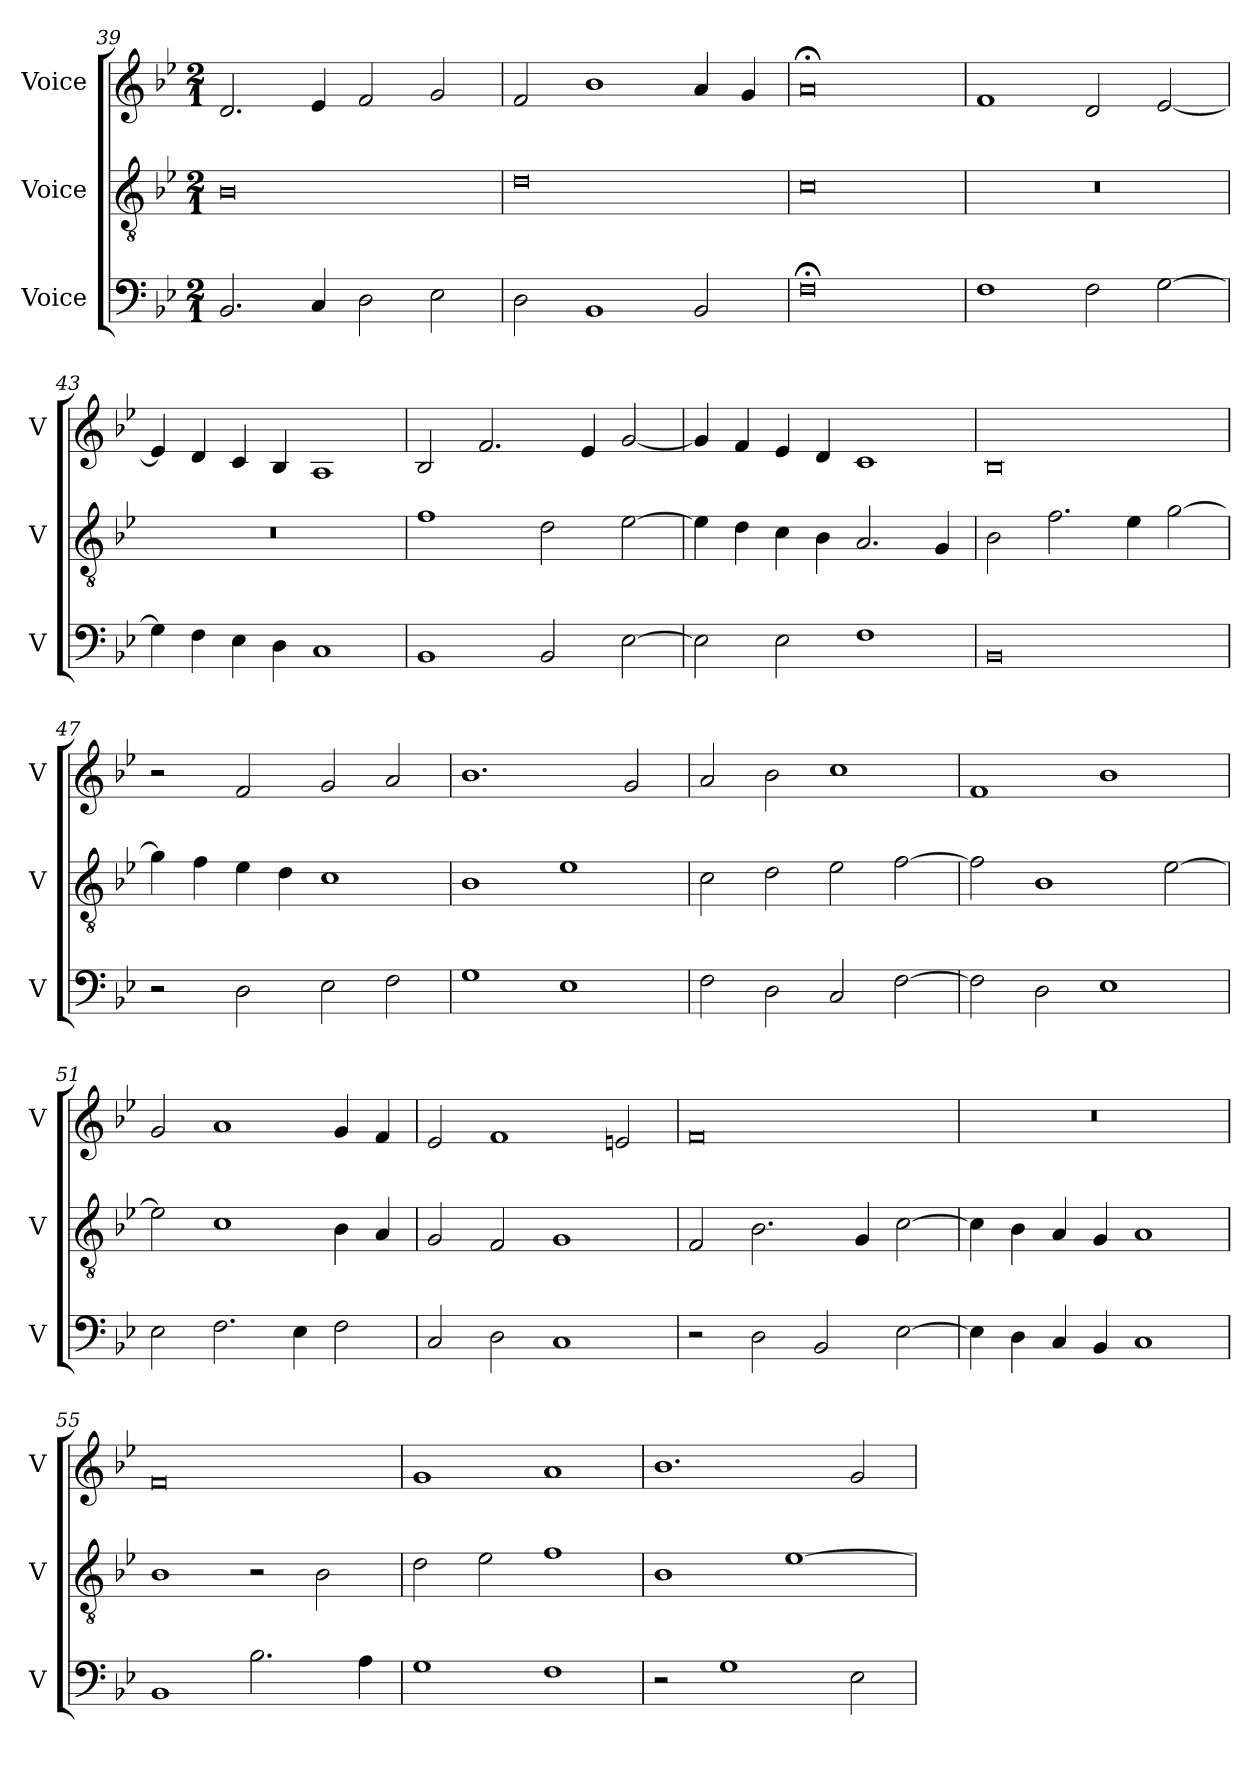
**kern	**kern	**kern
*part3	*part2	*part1
*staff3	*staff2	*staff1
*I"Voice	*I"Voice	*I"Voice
*I'V	*I'V	*I'V
*clefF4	*clefGv2	*clefG2
*k[b-e-]	*k[b-e-]	*k[b-e-]
*M2/1	*M2/1	*M2/1
=39	=39	=39
2.BB-/	0B-	2.d/
4C/	.	4e-/
2D\	.	2f/
2E-\	.	2g/
=40	=40	=40
2D\	0d	2f/
1BB-	.	1b-
2BB-/	.	4a/
.	.	4g/
=41	=41	=41
0F;	0c	0a;
!!LO:PB:g=z
=42	=42	=42
1F	0r	1f
2F\	.	2d/
[2G\	.	[2e-/
=43	=43	=43
4G\]	0r	4e-/]
4F\	.	4d/
4E-\	.	4c/
4D\	.	4B-/
1C	.	1A
=44	=44	=44
1BB-	1f	2B-/
.	.	2.f/
2BB-/	2d\	.
.	.	4e-/
[2E-\	[2e-\	[2g/
=45	=45	=45
2E-\]	4e-\]	4g/]
.	4d\	4f/
2E-\	4c\	4e-/
.	4B-\	4d/
1F	2.A/	1c
.	4G/	.
!!LO:LB:g=z
=46	=46	=46
0BB-	2B-\	0B-
.	2.f\	.
.	4e-\	.
.	[2g\	.
=47	=47	=47
2r	4g\]	2r
.	4f\	.
2D\	4e-\	2f/
.	4d\	.
2E-\	1c	2g/
2F\	.	2a/
=48	=48	=48
1G	1B-	1.b-
1E-	1e-	.
.	.	2g/
=49	=49	=49
2F\	2c\	2a/
2D\	2d\	2b-\
2C/	2e-\	1cc
[2F\	[2f\	.
!!LO:LB:g=z
=50	=50	=50
2F\]	2f\]	1f
2D\	1B-	.
1E-	.	1b-
.	[2e-\	.
=51	=51	=51
2E-\	2e-\]	2g/
2.F\	1c	1a
4E-\	.	.
2F\	4B-\	4g/
.	4A/	4f/
=52	=52	=52
2C/	2G/	2e-/
2D\	2F/	1f
1C	1G	.
.	.	2en/
=53	=53	=53
2r	2F/	0f
2D\	2.B-\	.
2BB-/	.	.
.	4G/	.
[2E-\	[2c\	.
!!LO:LB:g=z
=54	=54	=54
4E-\]	4c\]	0r
4D\	4B-\	.
4C/	4A/	.
4BB-/	4G/	.
1C	1A	.
=55	=55	=55
1BB-	1B-	0f
2.B-\	2r	.
.	2B-\	.
4A\	.	.
=56	=56	=56
1G	2d\	1g
.	2e-\	.
1F	1f	1a
=57	=57	=57
2r	1B-	1.b-
1G	.	.
.	[1e-	.
2E-\	.	2g/
=	=	=
*-	*-	*-
